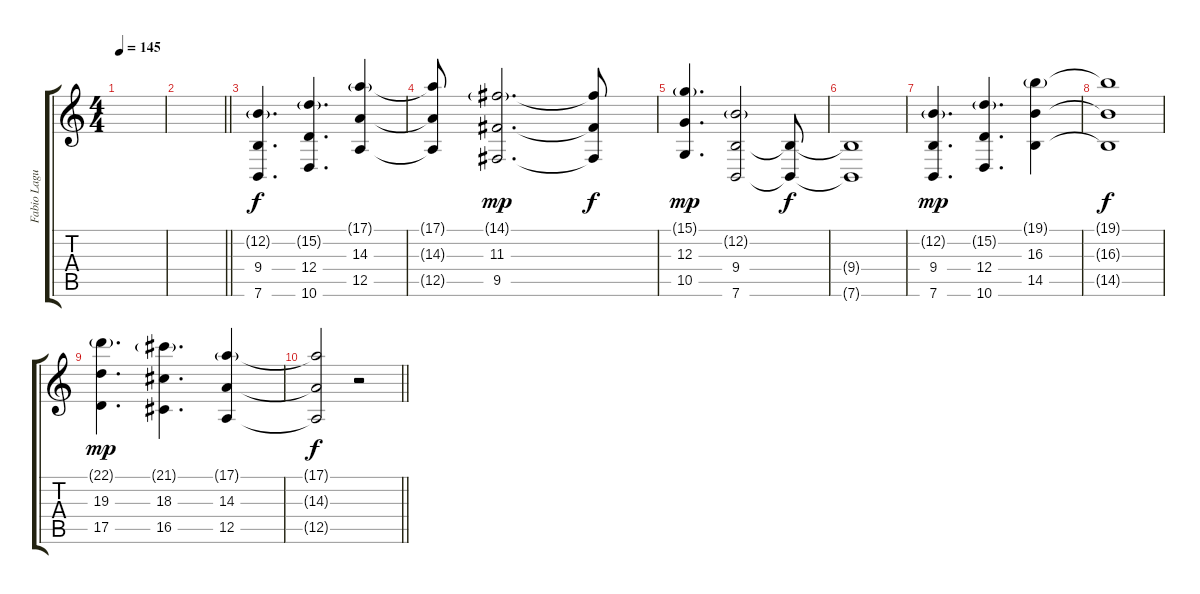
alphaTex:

\track ("Fabio Laguna" "Fabio Lagu") {instrument stringensemble1}
\staff {score tabs}
\tuning (E4 B3 G3 D3 A2 E2) {hide}
\ts (4 4)
\tempo 145
\clef g2
\ks c
|
\barLineRight lightlight
|
(12.2{g} 9.4 7.6).4{d} (15.2{g} 12.4 10.6).4{d} (17.1{g} 14.3 12.5).4 |
(17.1{t} 14.3{t} 12.5{t}).8{dy f} (14.1{g} 11.3 9.5).2{d dy mp} (14.1{t} 11.3{t} 9.5{t}).8{dy f} |
(15.1{g} 12.3 10.5).4{d dy mp} (12.2{g} 9.4 7.6).2 (9.4{t} 7.6{t}).8{dy f} |
(9.4{t} 7.6{t}).1 |
(12.2{g} 9.4 7.6).4{d dy mp} (15.2{g} 12.4 10.6).4{d} (19.1{g} 16.3 14.5).4 |
(19.1{t} 16.3{t} 14.5{t}).1{dy f} |
(22.1{g} 19.3 17.5).4{d dy mp} (21.1{g} 18.3 16.5).4{d} (17.1{g} 14.3 12.5).4 |
\barLineRight lightlight
(17.1{t} 14.3{t} 12.5{t}).2{dy f} r.2
